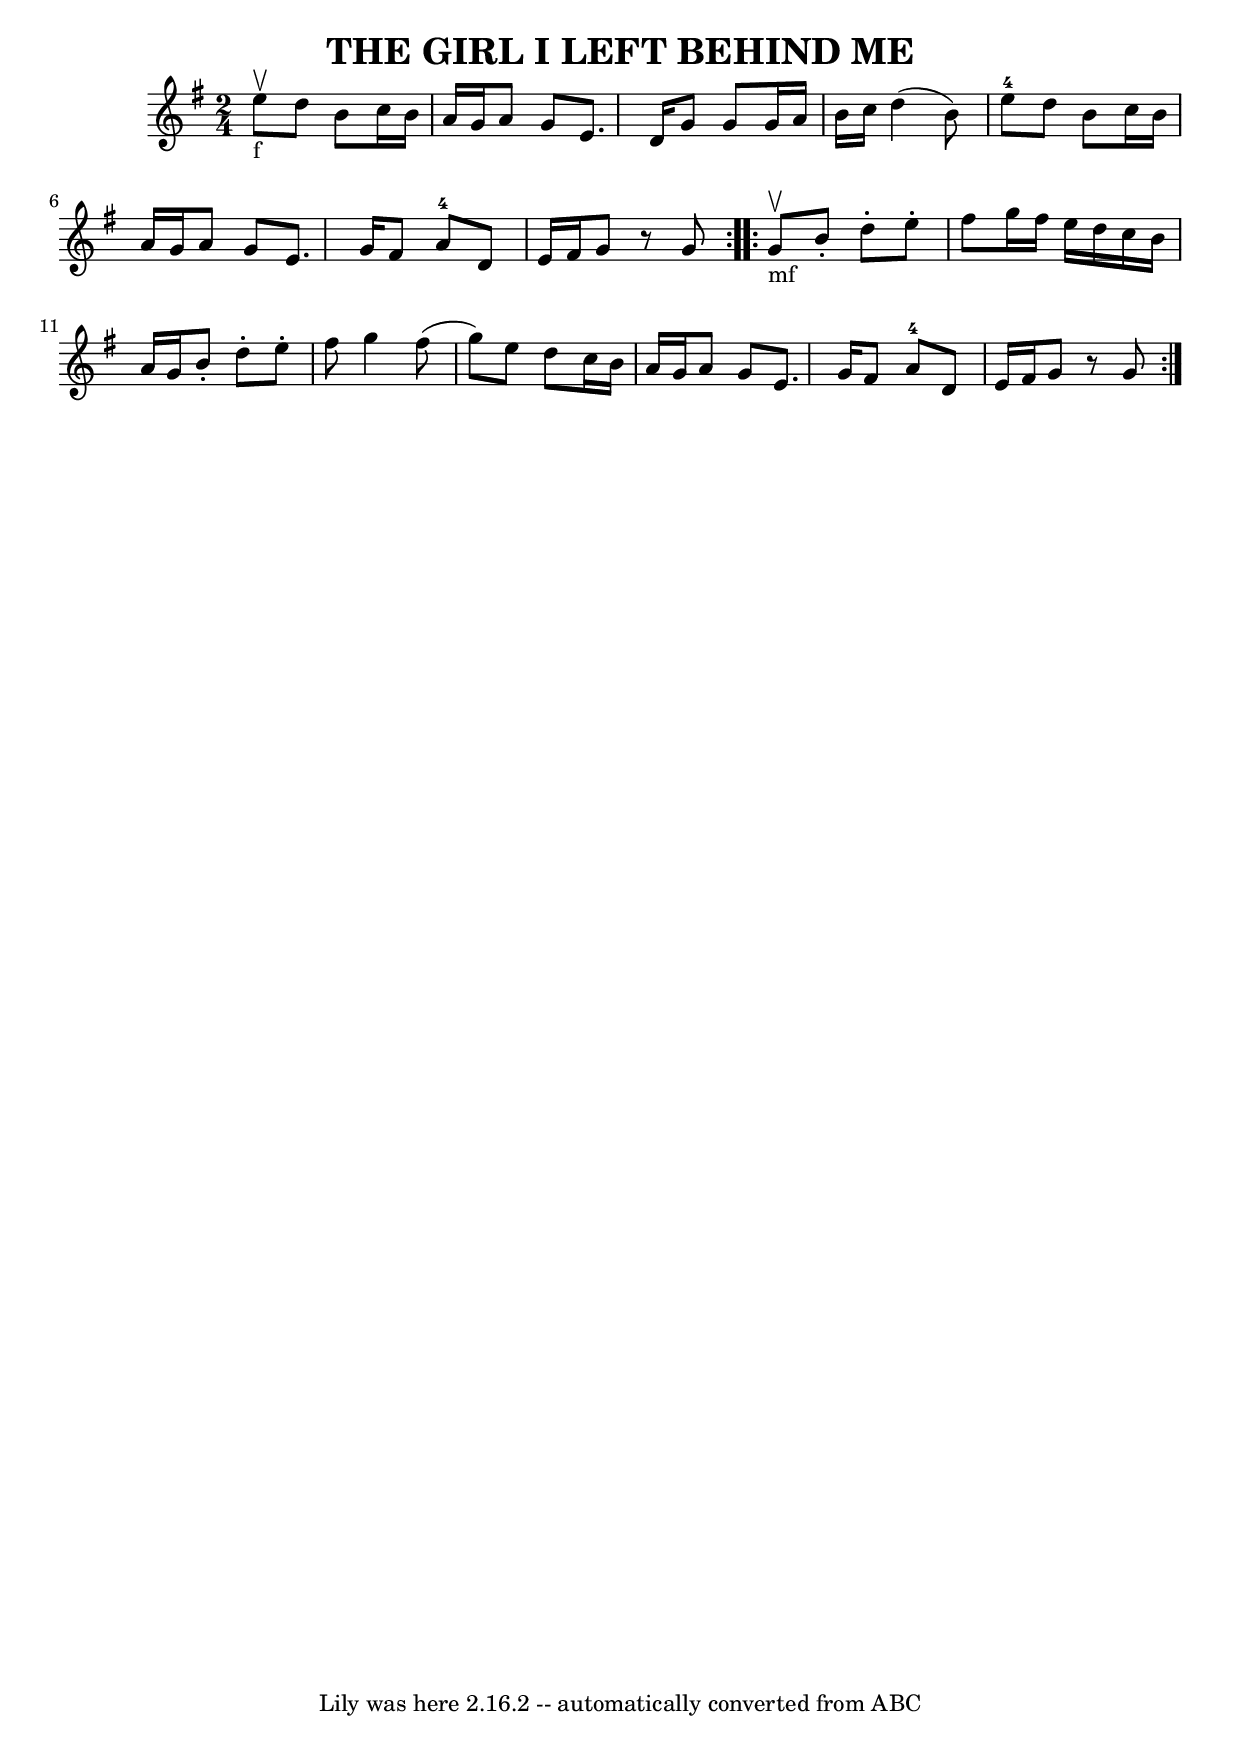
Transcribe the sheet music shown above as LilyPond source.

\version "2.16.2"
\include "Mammoth.ily"
\header {
  %% book = "Ryan's Mammoth Collection of Fiddle Tunes"
  crossRefNumber = "1"
  footnotes = ""
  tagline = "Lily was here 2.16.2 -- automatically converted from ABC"
  title = "THE GIRL I LEFT BEHIND ME"

}
voicedefault =  {



  \repeat volta 2 {

    \time 2/4 
    \key g \major
 e''8_"f"^\upbow       |
    d''8 b'8    
    c''16 b'16 a'16 g'16    |
    a'8 g'8 e'8. d'16    
    |
    g'8 g'8 g'16 a'16 b'16 c''16    |
    d''4 (
    b'8) e''8-4       |
    d''8 b'8 c''16 b'16 a'16    
    g'16    |
    a'8 g'8 e'8. g'16    |
    fis'8 a'8-4   
    d'8 e'16 fis'16    |
    g'8    r8 g'8    
  }     
  \repeat volta 2 {
    
    g'8_"mf"^\upbow       |
    b'8 -. d''8 -. e''8 -. fis''8    
    |
    g''16 fis''16 e''16 d''16 c''16 b'16 a'16 g'16  
    |
    b'8 -. d''8 -. e''8 -. fis''8    |
    g''4 fis''8 (
    g''8)       |
    e''8 d''8 c''16 b'16 a'16 g'16    
    |
    a'8 g'8 e'8. g'16    |
    fis'8 a'8-4 d'8    
    e'16 fis'16    |
    g'8    r8 g'8    
  }   

}

\score{
  <<

    \context Staff="default"
    {
      \voicedefault 
      
    }

  >>
  \layout {
    
  }
  \midi {
  }

}
